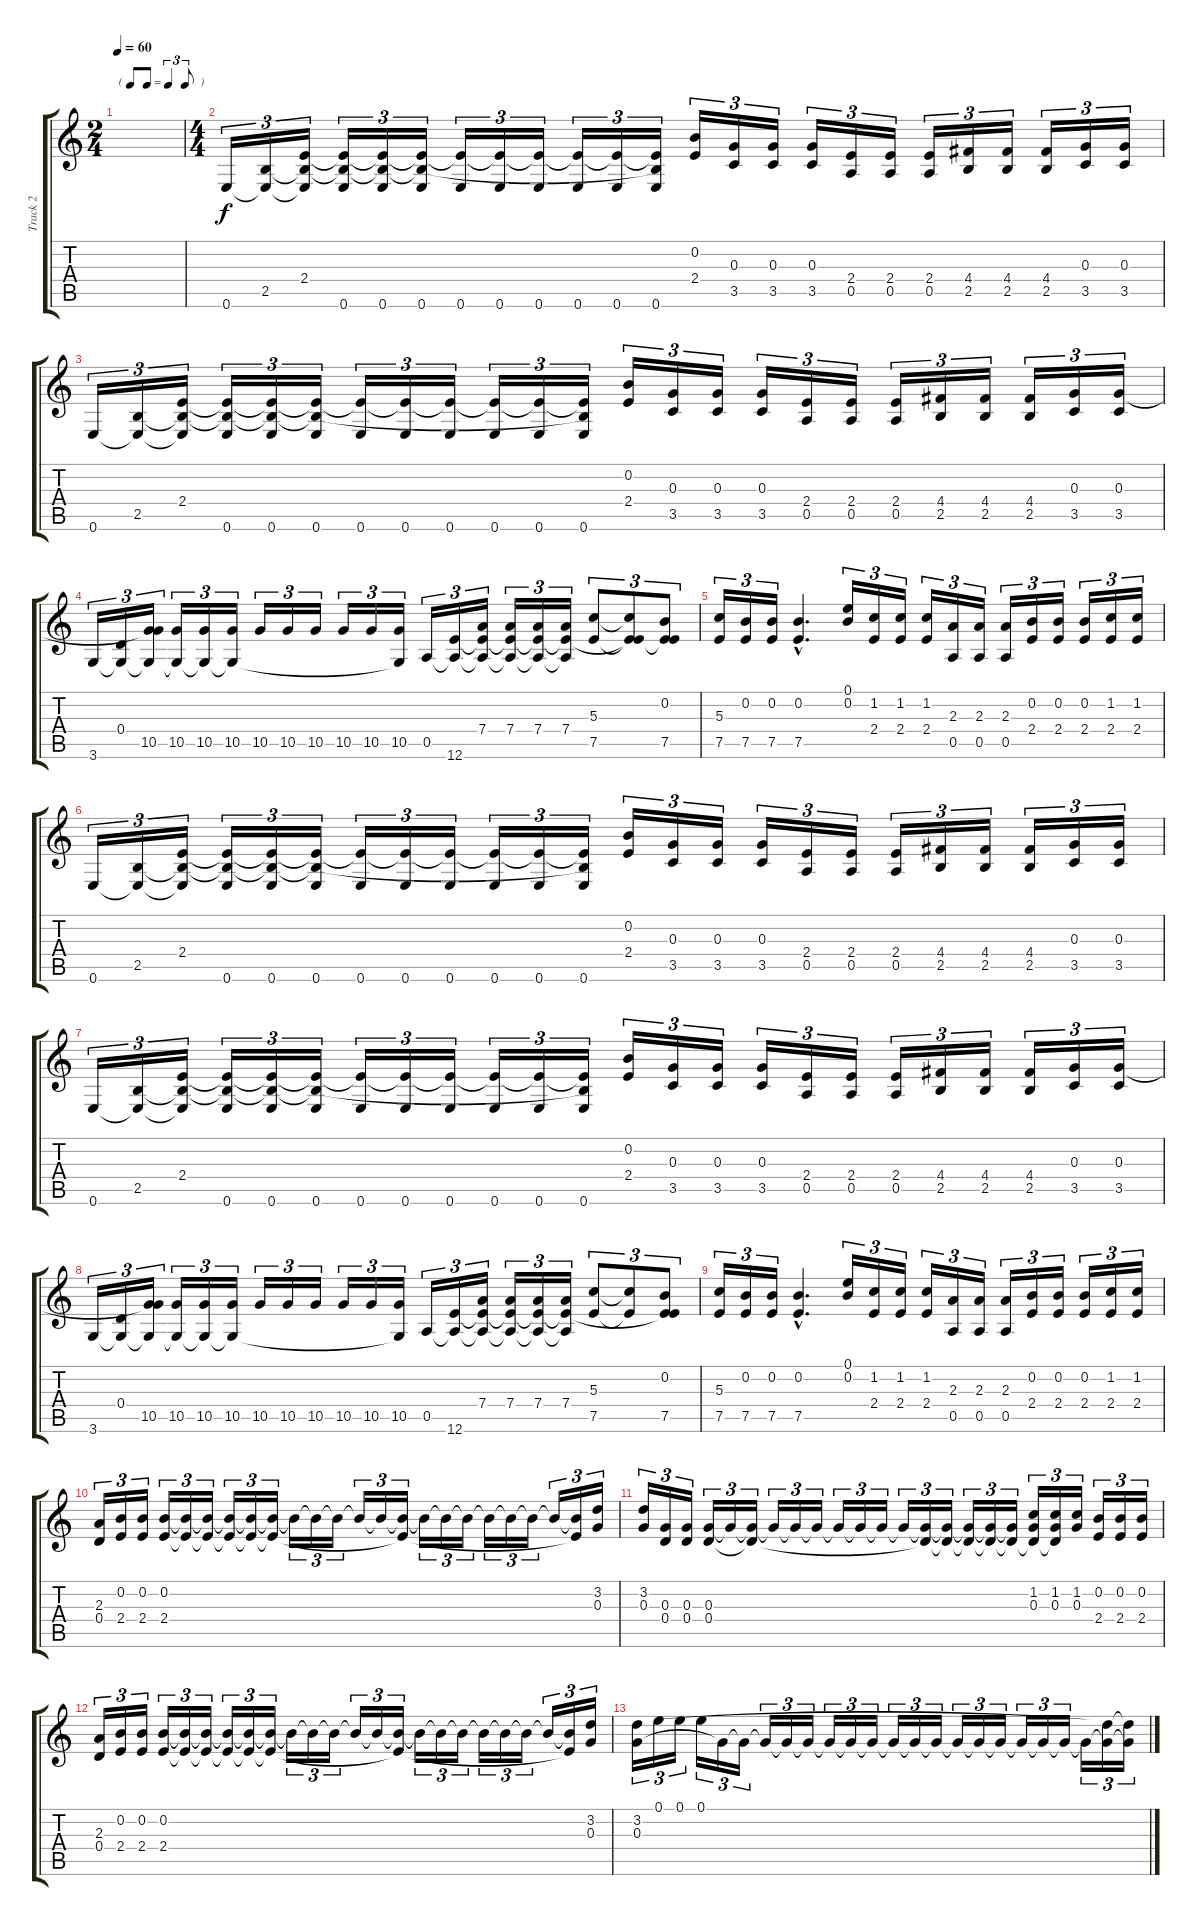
\track ("Track 2" "Track 2") {instrument distortionguitar}
\staff {score tabs}
\tuning (E4 B3 G3 D3 A2 E2) {hide}
\ts (2 4)
\tf triplet8th
\tempo 60
\clef g2
\ks c
|
\ts (4 4)
0.6.16{tu (3 2)} (2.5 0.6{t}).16{tu (3 2)} (2.4 2.5{t} 0.6{t}).16{tu (3 2)} (2.4{t} 2.5{t} 0.6).16{tu (3 2)} (2.4{t} 2.5{t} 0.6).16{tu (3 2)} (2.4{t} 2.5{t} 0.6).16{tu (3 2)} (2.4{t} 0.6).16{tu (3 2)} (2.4{t} 0.6).16{tu (3 2)} (2.4{t} 0.6).16{tu (3 2)} (2.4{t} 0.6).16{tu (3 2)} (2.4{t} 0.6).16{tu (3 2)} (2.4{t} 2.5{t} 0.6).16{tu (3 2)} (0.2 2.4).16{tu (3 2)} (0.3 3.5).16{tu (3 2)} (0.3 3.5).16{tu (3 2)} (0.3 3.5).16{tu (3 2)} (2.4 0.5).16{tu (3 2)} (2.4 0.5).16{tu (3 2)} (2.4 0.5).16{tu (3 2)} (4.4 2.5).16{tu (3 2)} (4.4 2.5).16{tu (3 2)} (4.4 2.5).16{tu (3 2)} (0.3 3.5).16{tu (3 2)} (0.3 3.5).16{tu (3 2)} |
0.6.16{tu (3 2)} (2.5 0.6{t}).16{tu (3 2)} (2.4 2.5{t} 0.6{t}).16{tu (3 2)} (2.4{t} 2.5{t} 0.6).16{tu (3 2)} (2.4{t} 2.5{t} 0.6).16{tu (3 2)} (2.4{t} 2.5{t} 0.6).16{tu (3 2)} (2.4{t} 0.6).16{tu (3 2)} (2.4{t} 0.6).16{tu (3 2)} (2.4{t} 0.6).16{tu (3 2)} (2.4{t} 0.6).16{tu (3 2)} (2.4{t} 0.6).16{tu (3 2)} (2.4{t} 2.5{t} 0.6).16{tu (3 2)} (0.2 2.4).16{tu (3 2)} (0.3 3.5).16{tu (3 2)} (0.3 3.5).16{tu (3 2)} (0.3 3.5).16{tu (3 2)} (2.4 0.5).16{tu (3 2)} (2.4 0.5).16{tu (3 2)} (2.4 0.5).16{tu (3 2)} (4.4 2.5).16{tu (3 2)} (4.4 2.5).16{tu (3 2)} (4.4 2.5).16{tu (3 2)} (0.3 3.5).16{tu (3 2)} (0.3 3.5).16{tu (3 2)} |
3.6.16{tu (3 2)} (0.4 3.6{t}).16{tu (3 2)} (0.3{t} 10.5 3.6{t}).16{tu (3 2)} (10.5 3.6{t}).16{tu (3 2)} (10.5 3.6{t}).16{tu (3 2)} (10.5 3.6{t}).16{tu (3 2)} 10.5.16{tu (3 2)} 10.5.16{tu (3 2)} 10.5.16{tu (3 2)} 10.5.16{tu (3 2)} 10.5.16{tu (3 2)} (10.5 3.6{t}).16{tu (3 2)} 0.5.16{tu (3 2)} (0.5{t} 12.6).16{tu (3 2)} (7.4 0.5{t} 12.6{t}).16{tu (3 2)} (7.4 0.5{t} 12.6{t}).16{tu (3 2)} (7.4 0.5{t} 12.6{t}).16{tu (3 2)} (7.4 0.5{t} 12.6{t}).16{tu (3 2)} (5.3 7.5).8{tu (3 2)} (5.3{t} 7.5{t} 12.6{t}).8{tu (3 2)} (0.2 7.5 12.6{t}).8{tu (3 2)} |
(5.3 7.5).16{tu (3 2)} (0.2 7.5).16{tu (3 2)} (0.2 7.5).16{tu (3 2)} (0.2{hac} 7.5{hac}).4{d} (0.1 0.2).16{tu (3 2)} (1.2 2.4).16{tu (3 2)} (1.2 2.4).16{tu (3 2)} (1.2 2.4).16{tu (3 2)} (2.3 0.5).16{tu (3 2)} (2.3 0.5).16{tu (3 2)} (2.3 0.5).16{tu (3 2)} (0.2 2.4).16{tu (3 2)} (0.2 2.4).16{tu (3 2)} (0.2 2.4).16{tu (3 2)} (1.2 2.4).16{tu (3 2)} (1.2 2.4).16{tu (3 2)} |
0.6.16{tu (3 2)} (2.5 0.6{t}).16{tu (3 2)} (2.4 2.5{t} 0.6{t}).16{tu (3 2)} (2.4{t} 2.5{t} 0.6).16{tu (3 2)} (2.4{t} 2.5{t} 0.6).16{tu (3 2)} (2.4{t} 2.5{t} 0.6).16{tu (3 2)} (2.4{t} 0.6).16{tu (3 2)} (2.4{t} 0.6).16{tu (3 2)} (2.4{t} 0.6).16{tu (3 2)} (2.4{t} 0.6).16{tu (3 2)} (2.4{t} 0.6).16{tu (3 2)} (2.4{t} 2.5{t} 0.6).16{tu (3 2)} (0.2 2.4).16{tu (3 2)} (0.3 3.5).16{tu (3 2)} (0.3 3.5).16{tu (3 2)} (0.3 3.5).16{tu (3 2)} (2.4 0.5).16{tu (3 2)} (2.4 0.5).16{tu (3 2)} (2.4 0.5).16{tu (3 2)} (4.4 2.5).16{tu (3 2)} (4.4 2.5).16{tu (3 2)} (4.4 2.5).16{tu (3 2)} (0.3 3.5).16{tu (3 2)} (0.3 3.5).16{tu (3 2)} |
0.6.16{tu (3 2)} (2.5 0.6{t}).16{tu (3 2)} (2.4 2.5{t} 0.6{t}).16{tu (3 2)} (2.4{t} 2.5{t} 0.6).16{tu (3 2)} (2.4{t} 2.5{t} 0.6).16{tu (3 2)} (2.4{t} 2.5{t} 0.6).16{tu (3 2)} (2.4{t} 0.6).16{tu (3 2)} (2.4{t} 0.6).16{tu (3 2)} (2.4{t} 0.6).16{tu (3 2)} (2.4{t} 0.6).16{tu (3 2)} (2.4{t} 0.6).16{tu (3 2)} (2.4{t} 2.5{t} 0.6).16{tu (3 2)} (0.2 2.4).16{tu (3 2)} (0.3 3.5).16{tu (3 2)} (0.3 3.5).16{tu (3 2)} (0.3 3.5).16{tu (3 2)} (2.4 0.5).16{tu (3 2)} (2.4 0.5).16{tu (3 2)} (2.4 0.5).16{tu (3 2)} (4.4 2.5).16{tu (3 2)} (4.4 2.5).16{tu (3 2)} (4.4 2.5).16{tu (3 2)} (0.3 3.5).16{tu (3 2)} (0.3 3.5).16{tu (3 2)} |
3.6.16{tu (3 2)} (0.4 3.6{t}).16{tu (3 2)} (0.3{t} 10.5 3.6{t}).16{tu (3 2)} (10.5 3.6{t}).16{tu (3 2)} (10.5 3.6{t}).16{tu (3 2)} (10.5 3.6{t}).16{tu (3 2)} 10.5.16{tu (3 2)} 10.5.16{tu (3 2)} 10.5.16{tu (3 2)} 10.5.16{tu (3 2)} 10.5.16{tu (3 2)} (10.5 3.6{t}).16{tu (3 2)} 0.5.16{tu (3 2)} (0.5{t} 12.6).16{tu (3 2)} (7.4 0.5{t} 12.6{t}).16{tu (3 2)} (7.4 0.5{t} 12.6{t}).16{tu (3 2)} (7.4 0.5{t} 12.6{t}).16{tu (3 2)} (7.4 0.5{t} 12.6{t}).16{tu (3 2)} (5.3 7.5).8{tu (3 2)} (5.3{t} 7.5{t}).8{tu (3 2)} (0.2 7.5 12.6{t}).8{tu (3 2)} |
(5.3 7.5).16{tu (3 2)} (0.2 7.5).16{tu (3 2)} (0.2 7.5).16{tu (3 2)} (0.2{hac} 7.5{hac}).4{d} (0.1 0.2).16{tu (3 2)} (1.2 2.4).16{tu (3 2)} (1.2 2.4).16{tu (3 2)} (1.2 2.4).16{tu (3 2)} (2.3 0.5).16{tu (3 2)} (2.3 0.5).16{tu (3 2)} (2.3 0.5).16{tu (3 2)} (0.2 2.4).16{tu (3 2)} (0.2 2.4).16{tu (3 2)} (0.2 2.4).16{tu (3 2)} (1.2 2.4).16{tu (3 2)} (1.2 2.4).16{tu (3 2)} |
(2.3 0.4).16{tu (3 2)} (0.2 2.4).16{tu (3 2)} (0.2 2.4).16{tu (3 2)} (0.2 2.4).16{tu (3 2)} (0.2{t} 2.4{t}).16{tu (3 2)} (0.2{t} 2.4{t}).16{tu (3 2)} (0.2{t} 2.4{t}).16{tu (3 2)} (0.2{t} 2.4{t}).16{tu (3 2)} (0.2{t} 2.4{t}).16{tu (3 2)} 0.2{t}.16{tu (3 2)} 0.2{t}.16{tu (3 2)} 0.2{t}.16{tu (3 2)} 0.2{t}.16{tu (3 2)} 0.2{t}.16{tu (3 2)} (0.2{t} 2.4{t}).16{tu (3 2)} 0.2{t}.16{tu (3 2)} 0.2{t}.16{tu (3 2)} 0.2{t}.16{tu (3 2)} 0.2{t}.16{tu (3 2)} 0.2{t}.16{tu (3 2)} 0.2{t}.16{tu (3 2)} 0.2{t}.16{tu (3 2)} (0.2{t} 2.4{t}).16{tu (3 2)} (3.2 0.3).16{tu (3 2)} |
(3.2 0.3).16{tu (3 2)} (0.3 0.4).16{tu (3 2)} (0.3 0.4).16{tu (3 2)} (0.3 0.4).16{tu (3 2)} 0.3{t}.16{tu (3 2)} (0.3{t} 0.4{t}).16{tu (3 2)} 0.3{t}.16{tu (3 2)} 0.3{t}.16{tu (3 2)} 0.3{t}.16{tu (3 2)} 0.3{t}.16{tu (3 2)} 0.3{t}.16{tu (3 2)} 0.3{t}.16{tu (3 2)} 0.3{t}.16{tu (3 2)} (0.3{t} 0.4{t}).16{tu (3 2)} (0.3{t} 0.4{t}).16{tu (3 2)} (0.3{t} 0.4{t}).16{tu (3 2)} (0.3{t} 0.4{t}).16{tu (3 2)} (0.3{t} 0.4{t}).16{tu (3 2)} (1.2 0.3 0.4{t}).16{tu (3 2)} (1.2 0.3 0.4{t}).16{tu (3 2)} (1.2 0.3).16{tu (3 2)} (0.2 2.4).16{tu (3 2)} (0.2 2.4).16{tu (3 2)} (0.2 2.4).16{tu (3 2)} |
(2.3 0.4).16{tu (3 2)} (0.2 2.4).16{tu (3 2)} (0.2 2.4).16{tu (3 2)} (0.2 2.4).16{tu (3 2)} (0.2{t} 2.4{t}).16{tu (3 2)} (0.2{t} 2.4{t}).16{tu (3 2)} (0.2{t} 2.4{t}).16{tu (3 2)} (0.2{t} 2.4{t}).16{tu (3 2)} (0.2{t} 2.4{t}).16{tu (3 2)} 0.2{t}.16{tu (3 2)} 0.2{t}.16{tu (3 2)} 0.2{t}.16{tu (3 2)} 0.2{t}.16{tu (3 2)} 0.2{t}.16{tu (3 2)} (0.2{t} 2.4{t}).16{tu (3 2)} 0.2{t}.16{tu (3 2)} 0.2{t}.16{tu (3 2)} 0.2{t}.16{tu (3 2)} 0.2{t}.16{tu (3 2)} 0.2{t}.16{tu (3 2)} 0.2{t}.16{tu (3 2)} 0.2{t}.16{tu (3 2)} (0.2{t} 2.4{t}).16{tu (3 2)} (3.2 0.3).16{tu (3 2)} |
(3.2 0.3).16{tu (3 2)} 0.1.16{tu (3 2)} 0.1.16{tu (3 2)} 0.1.16{tu (3 2)} 0.3{t}.16{tu (3 2)} 0.3{t}.16{tu (3 2)} 0.3{t}.16{tu (3 2)} 0.3{t}.16{tu (3 2)} 0.3{t}.16{tu (3 2)} 0.3{t}.16{tu (3 2)} 0.3{t}.16{tu (3 2)} 0.3{t}.16{tu (3 2)} 0.3{t}.16{tu (3 2)} 0.3{t}.16{tu (3 2)} 0.3{t}.16{tu (3 2)} 0.3{t}.16{tu (3 2)} 0.3{t}.16{tu (3 2)} 0.3{t}.16{tu (3 2)} 0.3{t}.16{tu (3 2)} 0.3{t}.16{tu (3 2)} 0.3{t}.16{tu (3 2)} 0.3{t}.16{tu (3 2)} (3.2{t} 0.3{t}).16{tu (3 2)} (3.2{t} 0.3{t}).16{tu (3 2)}
